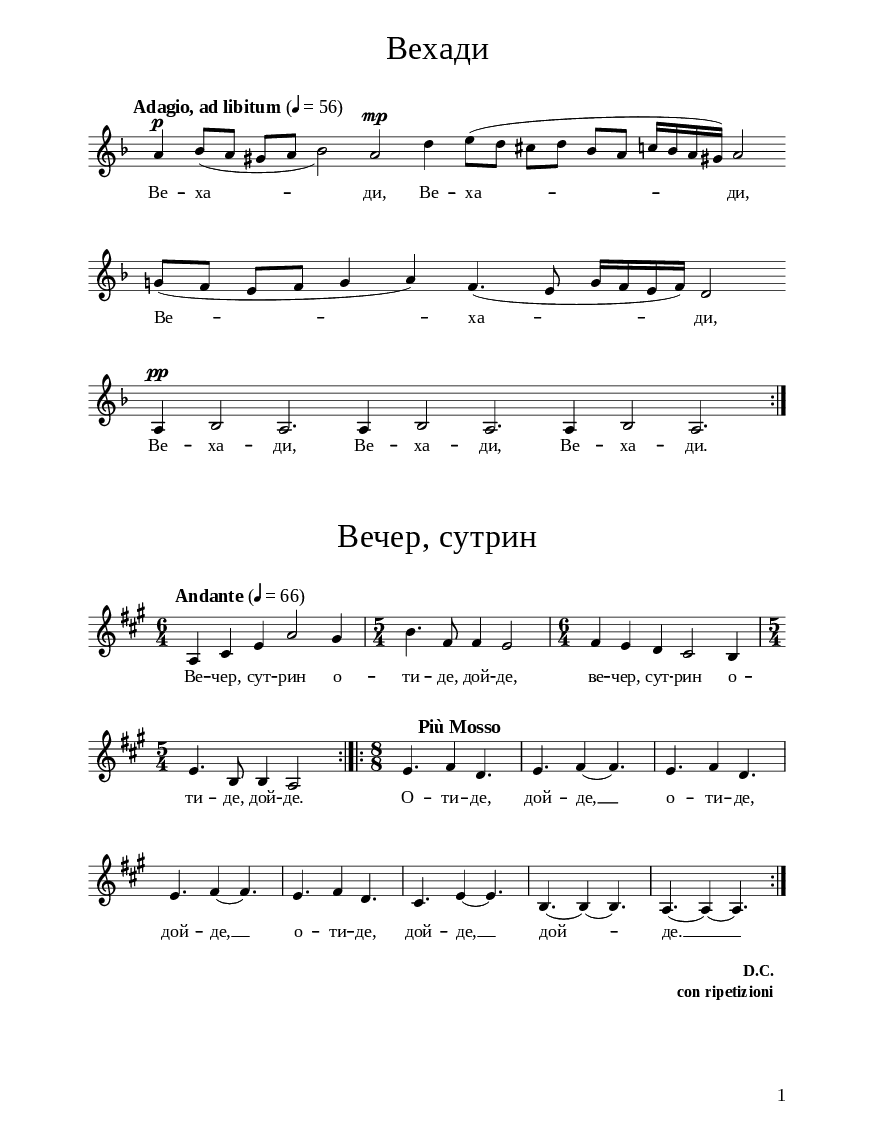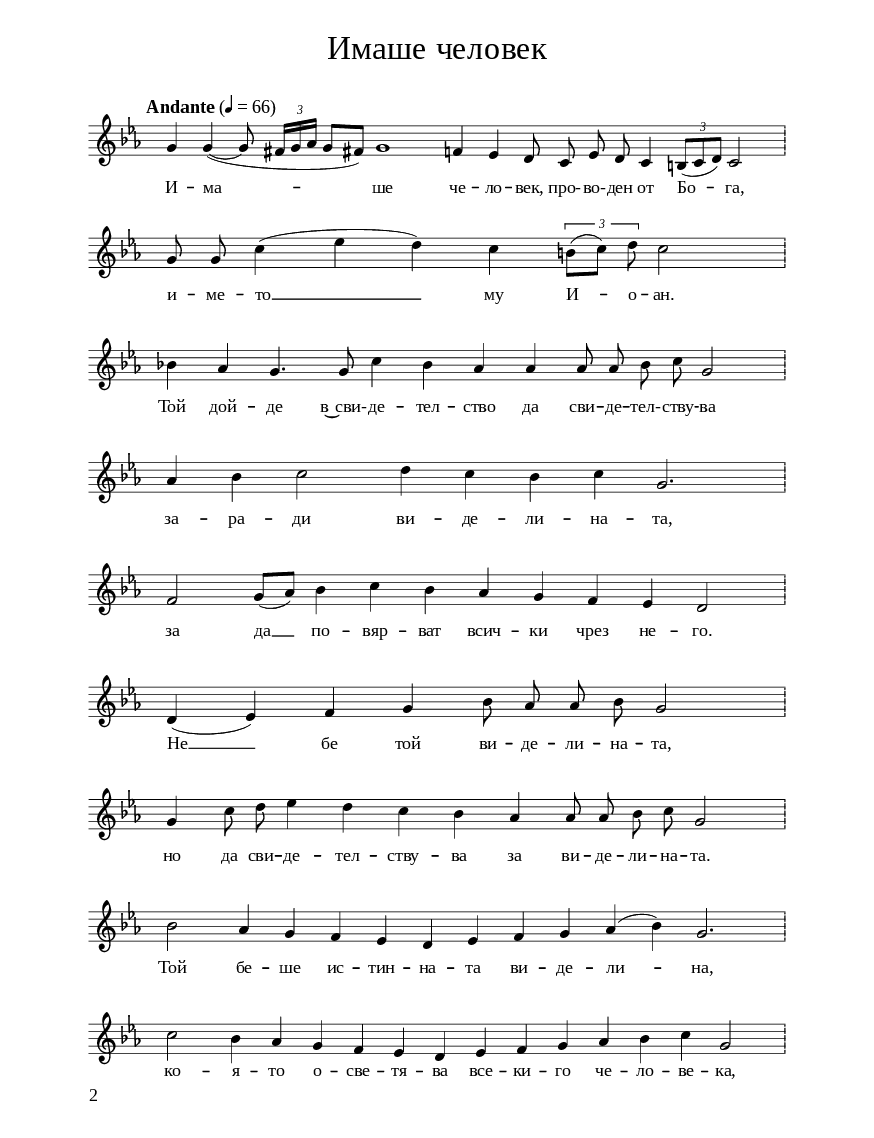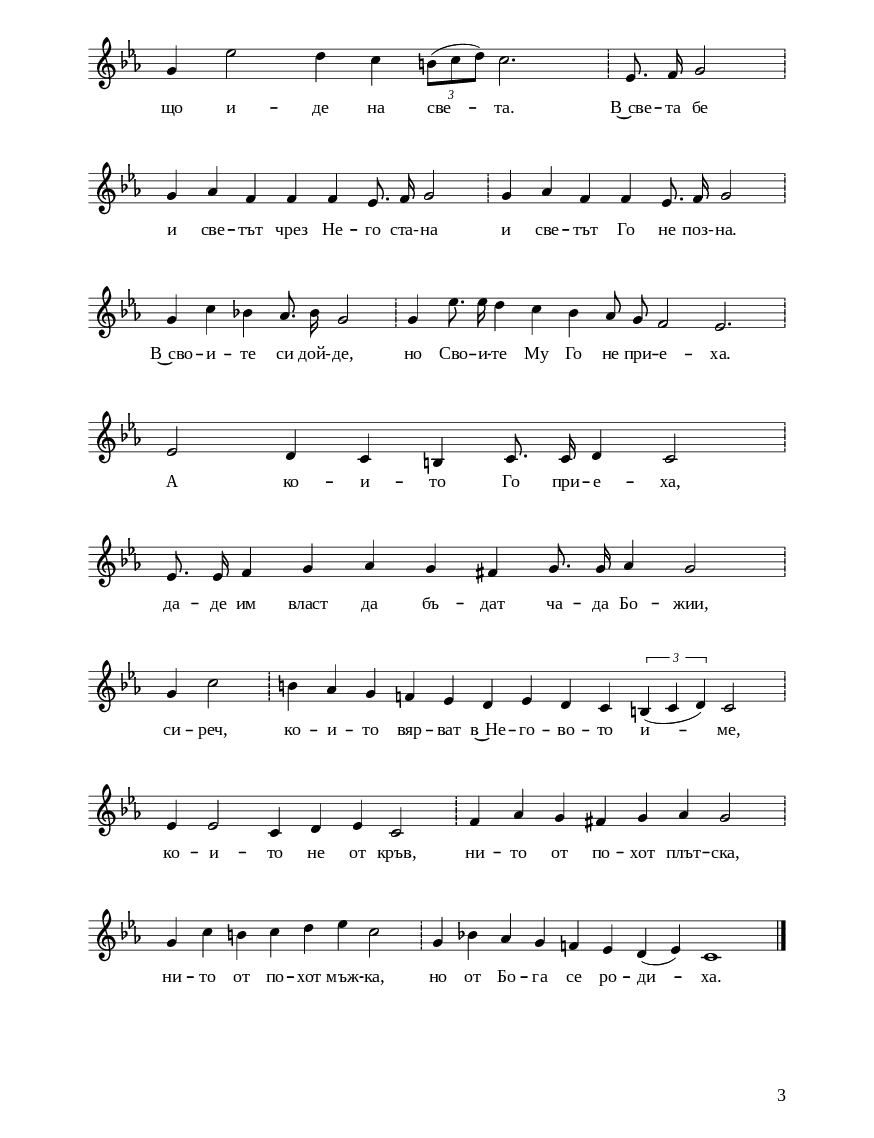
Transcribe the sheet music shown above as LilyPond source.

\version "2.24.2"

% include paper part and global functions
\include "include/globals.ily"

\bookpart {
  \label #'ref083_1
  \tocItem \markup "Вехади"
  \include "include/bookpart-paper.ily"
  \score {
    \include "include/score-layout.ily"

    \new Voice \absolute {
      \clef treble
      \key d \minor
      \tempoFunc "Adagio, ad libitum" 4 "56"
      \override Staff.BarLine.gap = 0.5
      \autoBeamOff
      \omit Score.TimeSignature
      \cadenzaOn % allows custom bar lines

      \slurDown a'4^\p bes'8 [ ( a'] gis' [a'] bes'2 ) \slurNeutral  a'^\mp  d''4  e''8 ( [d''] cis'' [d''] bes' [a'] c''16 [bes' a' gis'!] ) a'2   \break

      \time 10/4 g'8 ([ f'] e' [f'] g'4 a' ) f'4. ( e'8 g'16 [f' e' f'] ) d'2 \break

      a4^\pp  bes2 a2. a4  bes2 a2. a4  bes2 a2. \bar ":|." \break
    }

    \addlyrics {
      Ве -- ха -- ди, Ве -- ха -- ди, Ве -- ха -- ди,
      Ве -- ха -- ди, Ве -- ха -- ди, Ве -- ха -- ди.
    }
    \header {
      title = \titleFunc "Вехади" "Vehadi"
    }

    \midi{}

  } % score
  %

  \include "include/bookpart-paper.ily"
  \label #'ref083_2
  \tocItem \markup "Вечер, сутрин"
  \score {
    \include "include/score-layout.ily"

    \new Voice \absolute {
      \clef treble
      \key a \major
      \time 6/4
      \tempoFunc "Andante" 4 "66"
      \autoBeamOff

      a4 cis' e' a'2 gis'4 |  \time 5/4  b'4. fis'8 fis'4 e'2 | \time 6/4  fis'4 e' d' cis'2 b4 \break |

      \time 5/4  e'4. b8 b4 a2 | \bar ":|.|:" \time 8/8 \tempo  "      Più Mosso"

      e'4. fis'4 d'4. | e'4. fis'4 ~ fis'4. | e'4. fis'4 d'4. \break |

      e'4. fis'4 ~ fis'4. |e'4. fis'4 d'4. | cis'4. e'4 ~ e'4. | b4. ~ b4 ~ b4. | a4. ~ a4 ~ a4. | \bar ":|."


    }

    \addlyrics {
      Ве -- чер,
      сут -- рин о -- ти -- де, дой -- де, ве -- чер,
      сут -- рин о -- ти -- де, дой -- де. О -- ти --
      де, дой -- де, __ о -- ти -- де, дой -- де, __ о -- ти
      -- де, дой -- де, __ дой -- де. __}
      \header {
        title = \titleFunc "Вечер, сутрин" "Večer, sutrin"
      }

      \midi{}

    } % score

    \markup \dc-two "D.C." "con ripetizioni"

    \pageBreak
    \include "include/bookpart-paper.ily"
    \label #'ref083_3
    \tocItem \markup "Имаше человек"
    \score {
      \include "include/score-layout.ily"

      \new Voice \absolute {
        \clef treble
        \key c \minor
        \omit Score.TimeSignature
        \cadenzaOn % allows custom bar lines
        \tempoFunc "Andante" 4 "66"

        \autoBeamOff
        g'4  g' ( ~ g'8 \times 2/3  { fis'16 [g'16 as'] } g'8 [ fis'!] ) g'1 f'4 es' d'8 c' es' d'

        c'4  \times 2/3  { b8 ( [c' d'8] )  } c'2 \bar"!" \break

        g'8 g' c''4 ( es'' d'' ) \tupletUp c''4 \tuplet 3/2 { b'8 ([ c''] ) d''8 } c''2  \tupletNeutral \bar "!" \break

        bes'4 as' g'4. g'8 c''4 bes' as' as' as'8 as' bes' c'' g'2 \bar"!" \break

        as'4 bes' c''2 d''4 c'' bes' c'' g'2.  \bar"!" \break

        f'2 g'8 [( as' )] bes'4 c'' bes' as'4 g' f' es' d'2 \bar"!" \break

        d'4 ( es' ) f' g' bes'8 as' as' bes' g'2 \bar"!" \break

        g'4 c''8 d'' es''4 d'' c'' bes' as'4 as'8 as' bes' c'' g'2 \bar"!" \break

        bes'2 as'4 g' f'4 es' d' es' f'4 g' as' ( bes' ) g'2. \bar"!" \break

        c''2 bes'4 as' g'4 f' es' d' es'4 f' g' as' bes' c'' g'2 \bar"!" \break

        g'4 es''2 d''4 c''4  \times 2/3  { b'8 ( [c'' d''8] ) }  c''2. \bar"!"  es'8. f'16 \noBeam g'2 \bar"!" \break

        g'4 as' f'4 f' f' es'8. f'16 g'2 \bar"!" g'4 as' f'4 f' es'8. f'16 g'2 \bar"!" \break

        g'4 c'' bes' as'8. bes'16 g'2 \bar"!" g'4 es''8. es''16 d''4 c'' bes' as'8 g' f'2 es'2. \bar"!" \break

        es'2 d'4 c' b! c'8. c'16 d'4 c'2 \bar"!" \break

        es'8. es'16 f'4 g' as'4 g' fis' g'8. g'16 \noBeam as'4 g'2  \bar"!" \break

        g'4 c''2 \bar"!" b'4  as'4 g' f' es' d'4 es' d' c'  \times 2/3  {
          b!4 ( c'4 d' )
        } c'2  \bar"!" \break

        es'4 es'2 c'4 d'4 es' c'2  \bar"!" f'4 as' g'  fis'4 g' as' g'2  \bar"!" \break

        g'4 c'' b'! c'' d'' es''4 c''2 \bar"!" g'4 bes' as' g' f' es'd'4 ( es' ) c'1 \bar "|."

      }


      \addlyrics {
        И -- ма --
        ше че -- ло -- век, "про-" -- "во-" -- ден от Бо --
        га, и -- ме -- то __ му И -- о -- ан. Той дой --
        де "в~сви-" -- де -- тел -- ство да сви -- де -- "тел-"
        -- ству -- ва за -- ра -- ди ви -- де -- ли -- на
        -- та, за да __ по -- вяр -- ват всич -- ки чрез не
        -- го. Не __ бе той ви -- де -- ли -- на -- та, но
        да сви -- де -- тел -- ству -- ва за ви -- де --
        ли -- на -- та. Той бе -- ше ис -- тин -- на --
        та ви -- де -- ли -- на, ко -- я -- то о -- све
        -- тя -- ва все -- ки -- го че -- ло -- ве -- ка,
        що и -- де на све -- та. В~све -- та бе и све
        -- тът чрез Не -- го "ста-" -- на и све -- тът Го
        не "поз-" -- на. В~сво -- и -- те си "дой-" -- де, но
        Сво -- и -- те Му Го не при -- е -- ха. А ко
        -- и -- то Го при -- е -- ха, да -- де им власт
        да бъ -- дат ча -- да Бо -- жии, си -- реч, ко
        -- и -- то вяр -- ват в~Не -- го -- во -- то и --
        ме, ко -- и -- то не от кръв, ни -- то от по
        -- хот плът -- ска, ни -- то от по -- хот мъж --
        ка, но от Бо -- га се ро -- ди -- ха.}

        \header {
          title = \titleFunc "Имаше человек" "Imaše čelovek"
        }

        \midi{}

      } % score


    } % bookpart
